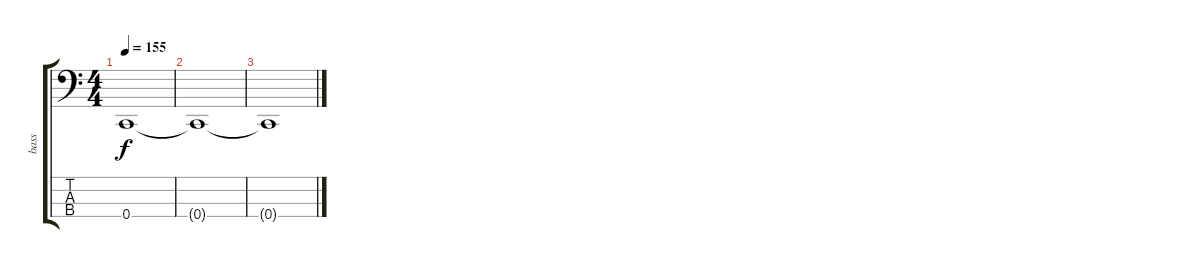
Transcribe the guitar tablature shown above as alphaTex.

\track ("bass" "bass") {instrument electricbassfinger}
\staff {score tabs}
\tuning (F2 C2 G1 C1) {hide}
\ts (4 4)
\tempo 155
\clef f4
\ks c
0.4{t}.1{dy f} |
0.4{t}.1{volume 0} |
0.4{t}.1
